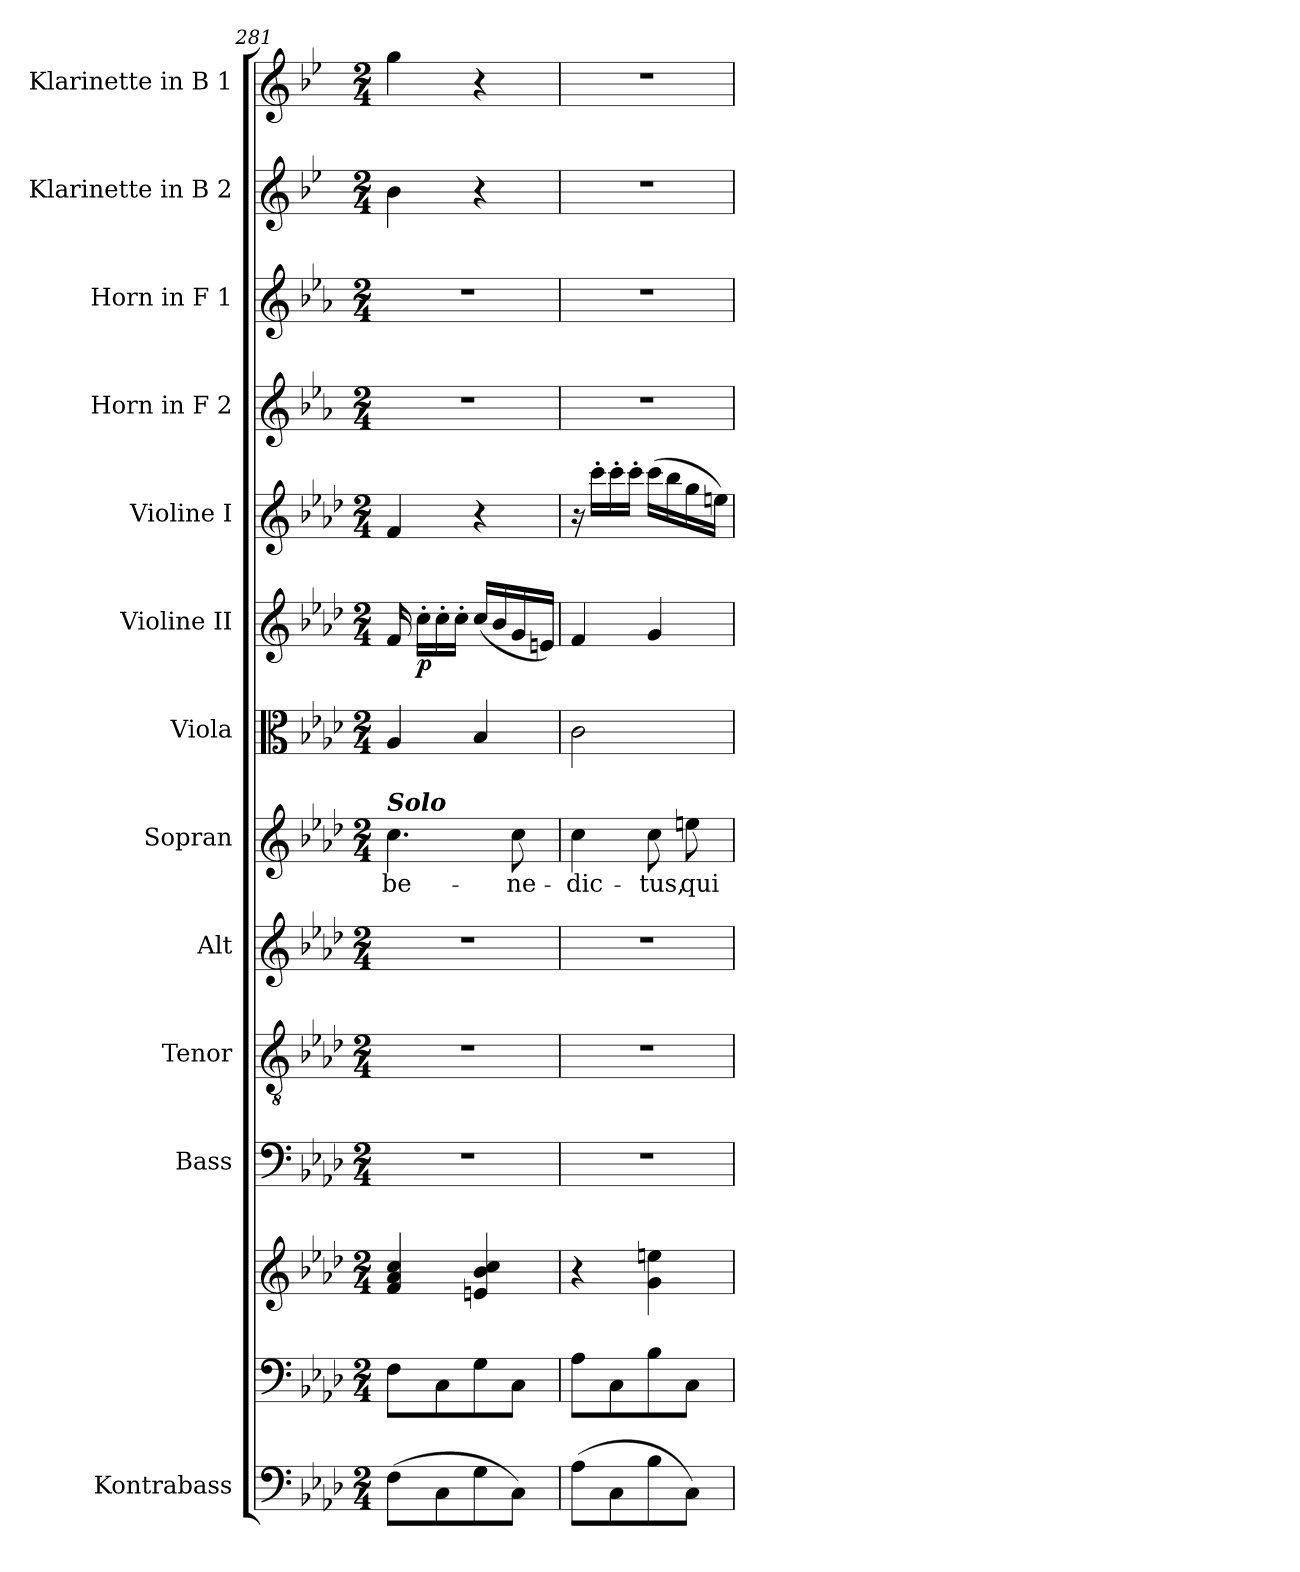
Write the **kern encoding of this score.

**kern	**kern	**kern	**kern	**kern	**kern	**kern	**text	**kern	**kern	**dynam	**kern	**kern	**kern	**kern	**kern
*part13	*part12	*part12	*part11	*part10	*part9	*part8	*part8	*part7	*part6	*part6	*part5	*part4	*part3	*part2	*part1
*staff14	*staff13	*staff12	*staff11	*staff10	*staff9	*staff8	*staff8	*staff7	*staff6	*staff6	*staff5	*staff4	*staff3	*staff2	*staff1
*I"Kontrabass	*	*	*I"Bass	*I"Tenor	*I"Alt	*I"Sopran	*	*I"Viola	*I"Violine II	*	*I"Violine I	*I"Horn in F 2	*I"Horn in F 1	*I"Klarinette in B 2	*I"Klarinette in B 1
*I'Kb.	*	*	*I'B	*I'T	*I'A	*I'S	*	*I'Vla.	*I'Vl. II	*	*I'Vl. I	*I'Hrn. 2	*I'Hrn. 1	*	*
!!LO:PB:g=z
*clefF4	*clefF4	*clefG2	*clefF4	*clefGv2	*clefG2	*clefG2	*	*clefC3	*clefG2	*	*clefG2	*clefG2	*clefG2	*clefG2	*clefG2
*ITrd7c12	*	*	*	*	*	*	*	*	*	*	*	*ITrd4c7	*ITrd4c7	*ITrd1c2	*ITrd1c2
*k[b-e-a-d-]	*k[b-e-a-d-]	*k[b-e-a-d-]	*k[b-e-a-d-]	*k[b-e-a-d-]	*k[b-e-a-d-]	*k[b-e-a-d-]	*	*k[b-e-a-d-]	*k[b-e-a-d-]	*	*k[b-e-a-d-]	*k[b-e-a-d-]	*k[b-e-a-d-]	*k[b-e-a-d-]	*k[b-e-a-d-]
*A-:	*A-:	*A-:	*A-:	*A-:	*A-:	*A-:	*	*A-:	*A-:	*	*A-:	*A-:	*A-:	*A-:	*A-:
*M2/4	*M2/4	*M2/4	*M2/4	*M2/4	*M2/4	*M2/4	*	*M2/4	*M2/4	*	*M2/4	*M2/4	*M2/4	*M2/4	*M2/4
=281	=281	=281	=281	=281	=281	=281	=281	=281	=281	=281	=281	=281	=281	=281	=281
!	!	!	!	!	!	!LO:TX:a:Bi:t=Solo	!	!	!	!	!	!	!	!	!
!	!	!	!	!	!	!	!LO:LY:b	!	!	!	!	!	!	!	!
(>8FF\L	8F\L	4f/ 4a-/ 4cc/	2r	2r	2r	4.cc\	be-	4A-/	16f/	.	4f/	2r	2r	4a-\	4ff\
!	!	!	!	!	!	!	!	!	!	!LO:DY:b	!	!	!	!	!
.	.	.	.	.	.	.	.	.	16cc'>\LL	p	.	.	.	.	.
8CC\	8C\	.	.	.	.	.	.	.	16cc'>\	.	.	.	.	.	.
.	.	.	.	.	.	.	.	.	16cc'>\JJ	.	.	.	.	.	.
8GG\	8G\	4en/ 4b-/ 4cc/	.	.	.	.	.	4B-/	(<16cc/LL	.	4r	.	.	4r	4r
.	.	.	.	.	.	.	.	.	16b-/	.	.	.	.	.	.
!	!	!	!	!	!	!	!LO:LY:b	!	!	!	!	!	!	!	!
8CC\J)	8C\J	.	.	.	.	8cc\	-ne-	.	16g/	.	.	.	.	.	.
.	.	.	.	.	.	.	.	.	16en/JJ)	.	.	.	.	.	.
=282	=282	=282	=282	=282	=282	=282	=282	=282	=282	=282	=282	=282	=282	=282	=282
!	!	!	!	!	!	!	!LO:LY:b	!	!	!	!	!	!	!	!
(>8AA-\L	8A-\L	4r	2r	2r	2r	4cc\	-dic-	2c\	4f/	.	16r	2r	2r	2r	2r
.	.	.	.	.	.	.	.	.	.	.	16ccc'>\LL	.	.	.	.
8CC\	8C\	.	.	.	.	.	.	.	.	.	16ccc'>\	.	.	.	.
.	.	.	.	.	.	.	.	.	.	.	16ccc'>\JJ	.	.	.	.
!	!	!	!	!	!	!	!LO:LY:b	!	!	!	!	!	!	!	!
8BB-\	8B-\	4g\ 4een\	.	.	.	8cc\	-tus,	.	4g/	.	(>16ccc\LL	.	.	.	.
.	.	.	.	.	.	.	.	.	.	.	16bb-\	.	.	.	.
!	!	!	!	!	!	!	!LO:LY:b	!	!	!	!	!	!	!	!
8CC\J)	8C\J	.	.	.	.	8een\	qui	.	.	.	16gg\	.	.	.	.
.	.	.	.	.	.	.	.	.	.	.	16een\JJ)	.	.	.	.
=	=	=	=	=	=	=	=	=	=	=	=	=	=	=	=
*-	*-	*-	*-	*-	*-	*-	*-	*-	*-	*-	*-	*-	*-	*-	*-
